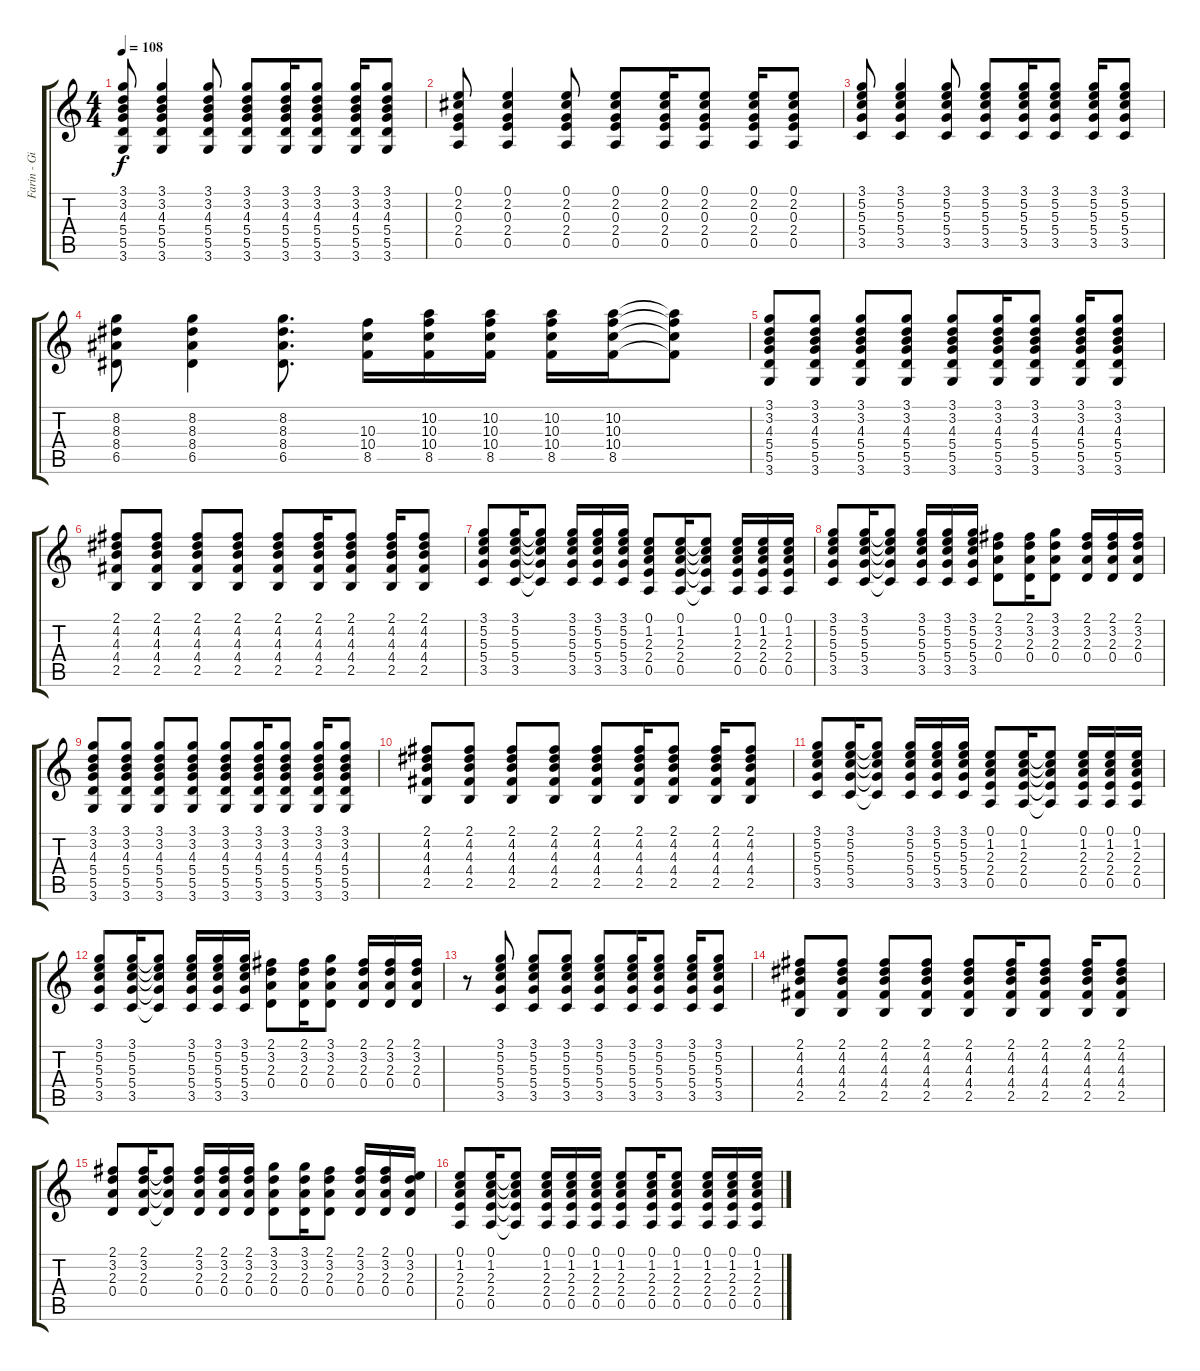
\track ("Farin - Gitarre (Verzerrt)" "Farin - Gi") {instrument overdrivenguitar}
\staff {score tabs}
\tuning (E4 B3 G3 D3 A2 E2) {hide}
\ts (4 4)
\tempo 108
\clef g2
\ks c
(3.1 3.2 4.3 5.4 5.5 3.6).8{dy f} (3.1 3.2 4.3 5.4 5.5 3.6).4 (3.1 3.2 4.3 5.4 5.5 3.6).8 (3.1 3.2 4.3 5.4 5.5 3.6).8 (3.1 3.2 4.3 5.4 5.5 3.6).16 (3.1 3.2 4.3 5.4 5.5 3.6).8 (3.1 3.2 4.3 5.4 5.5 3.6).16 (3.1 3.2 4.3 5.4 5.5 3.6).8 |
(0.1 2.2 0.3 2.4 0.5).8 (0.1 2.2 0.3 2.4 0.5).4 (0.1 2.2 0.3 2.4 0.5).8 (0.1 2.2 0.3 2.4 0.5).8 (0.1 2.2 0.3 2.4 0.5).16 (0.1 2.2 0.3 2.4 0.5).8 (0.1 2.2 0.3 2.4 0.5).16 (0.1 2.2 0.3 2.4 0.5).8 |
(3.1 5.2 5.3 5.4 3.5).8 (3.1 5.2 5.3 5.4 3.5).4 (3.1 5.2 5.3 5.4 3.5).8 (3.1 5.2 5.3 5.4 3.5).8 (3.1 5.2 5.3 5.4 3.5).16 (3.1 5.2 5.3 5.4 3.5).8 (3.1 5.2 5.3 5.4 3.5).16 (3.1 5.2 5.3 5.4 3.5).8 |
(8.2 8.3 8.4 6.5).8 (8.2 8.3 8.4 6.5).4 (8.2 8.3 8.4 6.5).8{d} (10.3 10.4 8.5).16 (10.2 10.3 10.4 8.5).16 (10.2 10.3 10.4 8.5).16 (10.2 10.3 10.4 8.5).16 (10.2 10.3 10.4 8.5).16 (10.2{t} 10.3{t} 10.4{t} 8.5{t}).8 |
(3.1 3.2 4.3 5.4 5.5 3.6).8 (3.1 3.2 4.3 5.4 5.5 3.6).8 (3.1 3.2 4.3 5.4 5.5 3.6).8 (3.1 3.2 4.3 5.4 5.5 3.6).8 (3.1 3.2 4.3 5.4 5.5 3.6).8 (3.1 3.2 4.3 5.4 5.5 3.6).16 (3.1 3.2 4.3 5.4 5.5 3.6).8 (3.1 3.2 4.3 5.4 5.5 3.6).16 (3.1 3.2 4.3 5.4 5.5 3.6).8 |
(2.1 4.2 4.3 4.4 2.5).8 (2.1 4.2 4.3 4.4 2.5).8 (2.1 4.2 4.3 4.4 2.5).8 (2.1 4.2 4.3 4.4 2.5).8 (2.1 4.2 4.3 4.4 2.5).8 (2.1 4.2 4.3 4.4 2.5).16 (2.1 4.2 4.3 4.4 2.5).8 (2.1 4.2 4.3 4.4 2.5).16 (2.1 4.2 4.3 4.4 2.5).8 |
(3.1 5.2 5.3 5.4 3.5).8 (3.1 5.2 5.3 5.4 3.5).16 (3.1{t} 5.2{t} 5.3{t} 5.4{t} 3.5{t}).8 (3.1 5.2 5.3 5.4 3.5).16 (3.1 5.2 5.3 5.4 3.5).16 (3.1 5.2 5.3 5.4 3.5).16 (0.1 1.2 2.3 2.4 0.5).8 (0.1 1.2 2.3 2.4 0.5).16 (0.1{t} 1.2{t} 2.3{t} 2.4{t} 0.5{t}).8 (0.1 1.2 2.3 2.4 0.5).16 (0.1 1.2 2.3 2.4 0.5).16 (0.1 1.2 2.3 2.4 0.5).16 |
(3.1 5.2 5.3 5.4 3.5).8 (3.1 5.2 5.3 5.4 3.5).16 (3.1{t} 5.2{t} 5.3{t} 5.4{t} 3.5{t}).8 (3.1 5.2 5.3 5.4 3.5).16 (3.1 5.2 5.3 5.4 3.5).16 (3.1 5.2 5.3 5.4 3.5).16 (2.1 3.2 2.3 0.4).8 (2.1 3.2 2.3 0.4).16 (3.1 3.2 2.3 0.4).8 (2.1 3.2 2.3 0.4).16 (2.1 3.2 2.3 0.4).16 (2.1 3.2 2.3 0.4).16 |
(3.1 3.2 4.3 5.4 5.5 3.6).8 (3.1 3.2 4.3 5.4 5.5 3.6).8 (3.1 3.2 4.3 5.4 5.5 3.6).8 (3.1 3.2 4.3 5.4 5.5 3.6).8 (3.1 3.2 4.3 5.4 5.5 3.6).8 (3.1 3.2 4.3 5.4 5.5 3.6).16 (3.1 3.2 4.3 5.4 5.5 3.6).8 (3.1 3.2 4.3 5.4 5.5 3.6).16 (3.1 3.2 4.3 5.4 5.5 3.6).8 |
(2.1 4.2 4.3 4.4 2.5).8 (2.1 4.2 4.3 4.4 2.5).8 (2.1 4.2 4.3 4.4 2.5).8 (2.1 4.2 4.3 4.4 2.5).8 (2.1 4.2 4.3 4.4 2.5).8 (2.1 4.2 4.3 4.4 2.5).16 (2.1 4.2 4.3 4.4 2.5).8 (2.1 4.2 4.3 4.4 2.5).16 (2.1 4.2 4.3 4.4 2.5).8 |
(3.1 5.2 5.3 5.4 3.5).8 (3.1 5.2 5.3 5.4 3.5).16 (3.1{t} 5.2{t} 5.3{t} 5.4{t} 3.5{t}).8 (3.1 5.2 5.3 5.4 3.5).16 (3.1 5.2 5.3 5.4 3.5).16 (3.1 5.2 5.3 5.4 3.5).16 (0.1 1.2 2.3 2.4 0.5).8 (0.1 1.2 2.3 2.4 0.5).16 (0.1{t} 1.2{t} 2.3{t} 2.4{t} 0.5{t}).8 (0.1 1.2 2.3 2.4 0.5).16 (0.1 1.2 2.3 2.4 0.5).16 (0.1 1.2 2.3 2.4 0.5).16 |
(3.1 5.2 5.3 5.4 3.5).8 (3.1 5.2 5.3 5.4 3.5).16 (3.1{t} 5.2{t} 5.3{t} 5.4{t} 3.5{t}).8 (3.1 5.2 5.3 5.4 3.5).16 (3.1 5.2 5.3 5.4 3.5).16 (3.1 5.2 5.3 5.4 3.5).16 (2.1 3.2 2.3 0.4).8 (2.1 3.2 2.3 0.4).16 (3.1 3.2 2.3 0.4).8 (2.1 3.2 2.3 0.4).16 (2.1 3.2 2.3 0.4).16 (2.1 3.2 2.3 0.4).16 |
r.8 (3.1 5.2 5.3 5.4 3.5).8 (3.1 5.2 5.3 5.4 3.5).8 (3.1 5.2 5.3 5.4 3.5).8 (3.1 5.2 5.3 5.4 3.5).8 (3.1 5.2 5.3 5.4 3.5).16 (3.1 5.2 5.3 5.4 3.5).8 (3.1 5.2 5.3 5.4 3.5).16 (3.1 5.2 5.3 5.4 3.5).8 |
(2.1 4.2 4.3 4.4 2.5).8 (2.1 4.2 4.3 4.4 2.5).8 (2.1 4.2 4.3 4.4 2.5).8 (2.1 4.2 4.3 4.4 2.5).8 (2.1 4.2 4.3 4.4 2.5).8 (2.1 4.2 4.3 4.4 2.5).16 (2.1 4.2 4.3 4.4 2.5).8 (2.1 4.2 4.3 4.4 2.5).16 (2.1 4.2 4.3 4.4 2.5).8 |
(2.1 3.2 2.3 0.4).8 (2.1 3.2 2.3 0.4).16 (2.1{t} 3.2{t} 2.3{t} 0.4{t}).8 (2.1 3.2 2.3 0.4).16 (2.1 3.2 2.3 0.4).16 (2.1 3.2 2.3 0.4).16 (3.1 3.2 2.3 0.4).8 (3.1 3.2 2.3 0.4).16 (2.1 3.2 2.3 0.4).8 (2.1 3.2 2.3 0.4).16 (2.1 3.2 2.3 0.4).16 (0.1 3.2 2.3 0.4).16 |
(0.1 1.2 2.3 2.4 0.5).8 (0.1 1.2 2.3 2.4 0.5).16 (0.1{t} 1.2{t} 2.3{t} 2.4{t} 0.5{t}).8 (0.1 1.2 2.3 2.4 0.5).16 (0.1 1.2 2.3 2.4 0.5).16 (0.1 1.2 2.3 2.4 0.5).16 (0.1 1.2 2.3 2.4 0.5).8 (0.1 1.2 2.3 2.4 0.5).16 (0.1 1.2 2.3 2.4 0.5).8 (0.1 1.2 2.3 2.4 0.5).16 (0.1 1.2 2.3 2.4 0.5).16 (0.1 1.2 2.3 2.4 0.5).16
